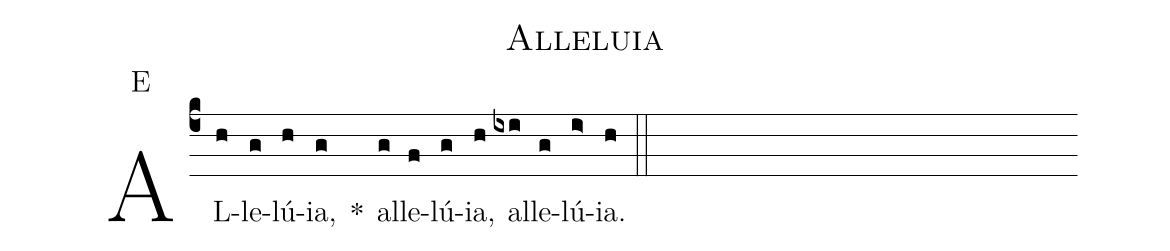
name: Alleluia;
annotation: E;
%%
(c4)
AL(h)le(g)lú(h)ia,(g) *()
al(g)le(f)lú(g)ia,(h) al(ixi)le(g)lú(i>)ia.(h) (::)
